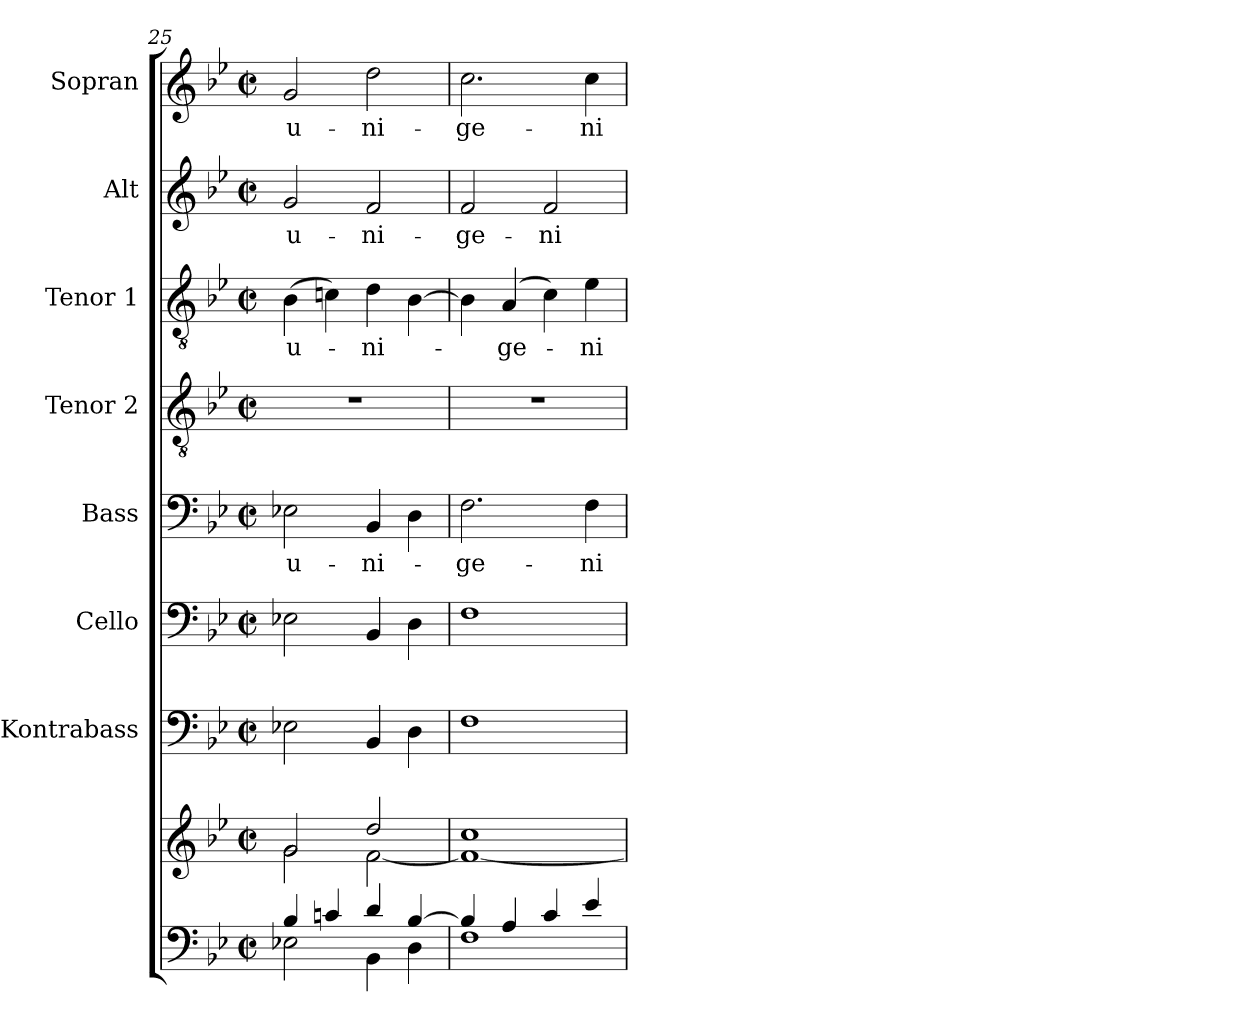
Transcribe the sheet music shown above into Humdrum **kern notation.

**kern	**kern	**kern	**kern	**kern	**text	**kern	**kern	**text	**kern	**text	**kern	**text
*part8	*part8	*part7	*part6	*part5	*part5	*part4	*part3	*part3	*part2	*part2	*part1	*part1
*staff9	*staff8	*staff7	*staff6	*staff5	*staff5	*staff4	*staff3	*staff3	*staff2	*staff2	*staff1	*staff1
*	*	*I"Kontrabass	*I"Cello	*I"Bass	*	*I"Tenor 2	*I"Tenor 1	*	*I"Alt	*	*I"Sopran	*
*	*	*I'Kb.	*	*I'B.	*	*I'T. 2	*I'T. 1	*	*I'A.	*	*I'S.	*
*clefF4	*clefG2	*clefF4	*clefF4	*clefF4	*	*clefGv2	*clefGv2	*	*clefG2	*	*clefG2	*
*	*	*ITrd7c12	*	*	*	*	*	*	*	*	*	*
*k[b-e-]	*k[b-e-]	*k[b-e-]	*k[b-e-]	*k[b-e-]	*	*k[b-e-]	*k[b-e-]	*	*k[b-e-]	*	*k[b-e-]	*
*B-:	*B-:	*B-:	*B-:	*B-:	*	*B-:	*B-:	*	*B-:	*	*B-:	*
*M2/2	*M2/2	*M2/2	*M2/2	*M2/2	*	*M2/2	*M2/2	*	*M2/2	*	*M2/2	*
*met(c|)	*met(c|)	*met(c|)	*met(c|)	*met(c|)	*	*met(c|)	*met(c|)	*	*met(c|)	*	*met(c|)	*
=25	=25	=25	=25	=25	=25	=25	=25	=25	=25	=25	=25	=25
*^	*^	*	*	*	*	*	*	*	*	*	*	*
!	!	!	!	!	!	!	!LO:LY:b	!	!	!LO:LY:b	!	!LO:LY:b	!	!LO:LY:b
4B-/	2E-X\	2g/	2g\	2EE-X\	2E-X\	2E-X\	u-	1r	(>4B-\	u-	2g/	u-	2g/	u-
4cn/	.	.	.	.	.	.	.	.	4cn\)	.	.	.	.	.
!	!	!	!	!	!	!	!LO:LY:b	!	!	!LO:LY:b	!	!LO:LY:b	!	!LO:LY:b
4d/	4BB-\	2dd/	[<2f\	4BBB-/	4BB-/	4BB-/	-ni-	.	4d\	-ni-	2f/	-ni-	2dd\	-ni-
[>4B-/	4D\	.	.	4DD\	4D\	4D\	.	.	[4B-\	.	.	.	.	.
!!LO:PB:g=z
=26	=26	=26	=26	=26	=26	=26	=26	=26	=26	=26	=26	=26	=26	=26
!	!	!	!	!	!	!	!LO:LY:b	!	!	!	!	!LO:LY:b	!	!LO:LY:b
4B-/]	1F	1cc	1f_	1FF	1F	2.F\	-ge-	1r	4B-\]	.	2f/	-ge-	2.cc\	-ge-
!	!	!	!	!	!	!	!	!	!	!LO:LY:b	!	!	!	!
4A/	.	.	.	.	.	.	.	.	(4A/	-ge-	.	.	.	.
!	!	!	!	!	!	!	!	!	!	!	!	!LO:LY:b	!	!
4c/	.	.	.	.	.	.	.	.	4c\)	.	2f/	-ni-	.	.
!	!	!	!	!	!	!	!LO:LY:b	!	!	!LO:LY:b	!	!	!	!LO:LY:b
4e-/	.	.	.	.	.	4F\	-ni-	.	4e-\	-ni-	.	.	4cc\	-ni-
*v	*v	*	*	*	*	*	*	*	*	*	*	*	*	*
*	*v	*v	*	*	*	*	*	*	*	*	*	*	*
=	=	=	=	=	=	=	=	=	=	=	=	=
*-	*-	*-	*-	*-	*-	*-	*-	*-	*-	*-	*-	*-
